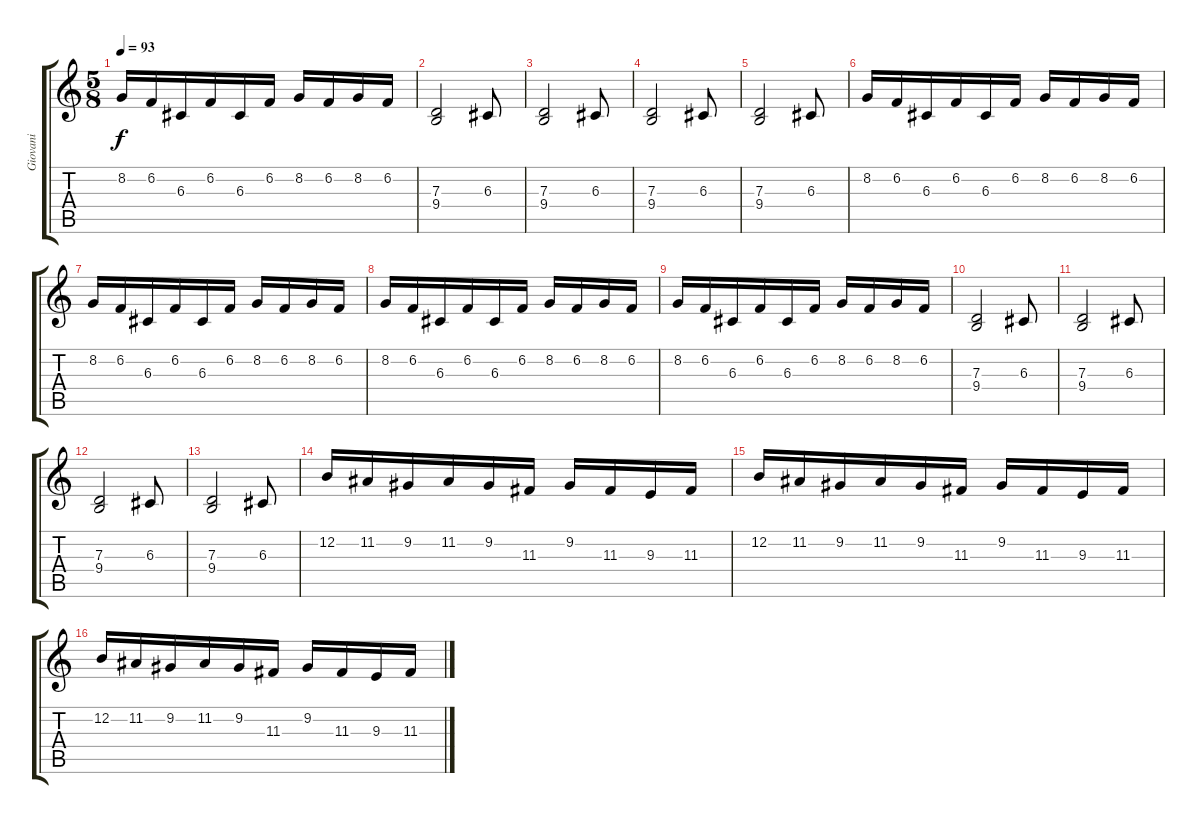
\track ("Giovani" "Giovani") {instrument tremolostrings}
\staff {score tabs}
\tuning (E4 B3 G3 D3 A2 E2) {hide}
\ts (5 8)
\tempo 93
\clef g2
\ks c
8.2.16{dy f} 6.2.16 6.3.16 6.2.16 6.3.16 6.2.16 8.2.16 6.2.16 8.2.16 6.2.16 |
(7.3 9.4).2 6.3.8 |
(7.3 9.4).2 6.3.8 |
(7.3 9.4).2 6.3.8 |
(7.3 9.4).2 6.3.8 |
8.2.16 6.2.16 6.3.16 6.2.16 6.3.16 6.2.16 8.2.16 6.2.16 8.2.16 6.2.16 |
8.2.16 6.2.16 6.3.16 6.2.16 6.3.16 6.2.16 8.2.16 6.2.16 8.2.16 6.2.16 |
8.2.16 6.2.16 6.3.16 6.2.16 6.3.16 6.2.16 8.2.16 6.2.16 8.2.16 6.2.16 |
8.2.16 6.2.16 6.3.16 6.2.16 6.3.16 6.2.16 8.2.16 6.2.16 8.2.16 6.2.16 |
(7.3 9.4).2 6.3.8 |
(7.3 9.4).2 6.3.8 |
(7.3 9.4).2 6.3.8 |
(7.3 9.4).2 6.3.8 |
12.2.16 11.2.16 9.2.16 11.2.16 9.2.16 11.3.16 9.2.16 11.3.16 9.3.16 11.3.16 |
12.2.16 11.2.16 9.2.16 11.2.16 9.2.16 11.3.16 9.2.16 11.3.16 9.3.16 11.3.16 |
12.2.16 11.2.16 9.2.16 11.2.16 9.2.16 11.3.16 9.2.16 11.3.16 9.3.16 11.3.16
